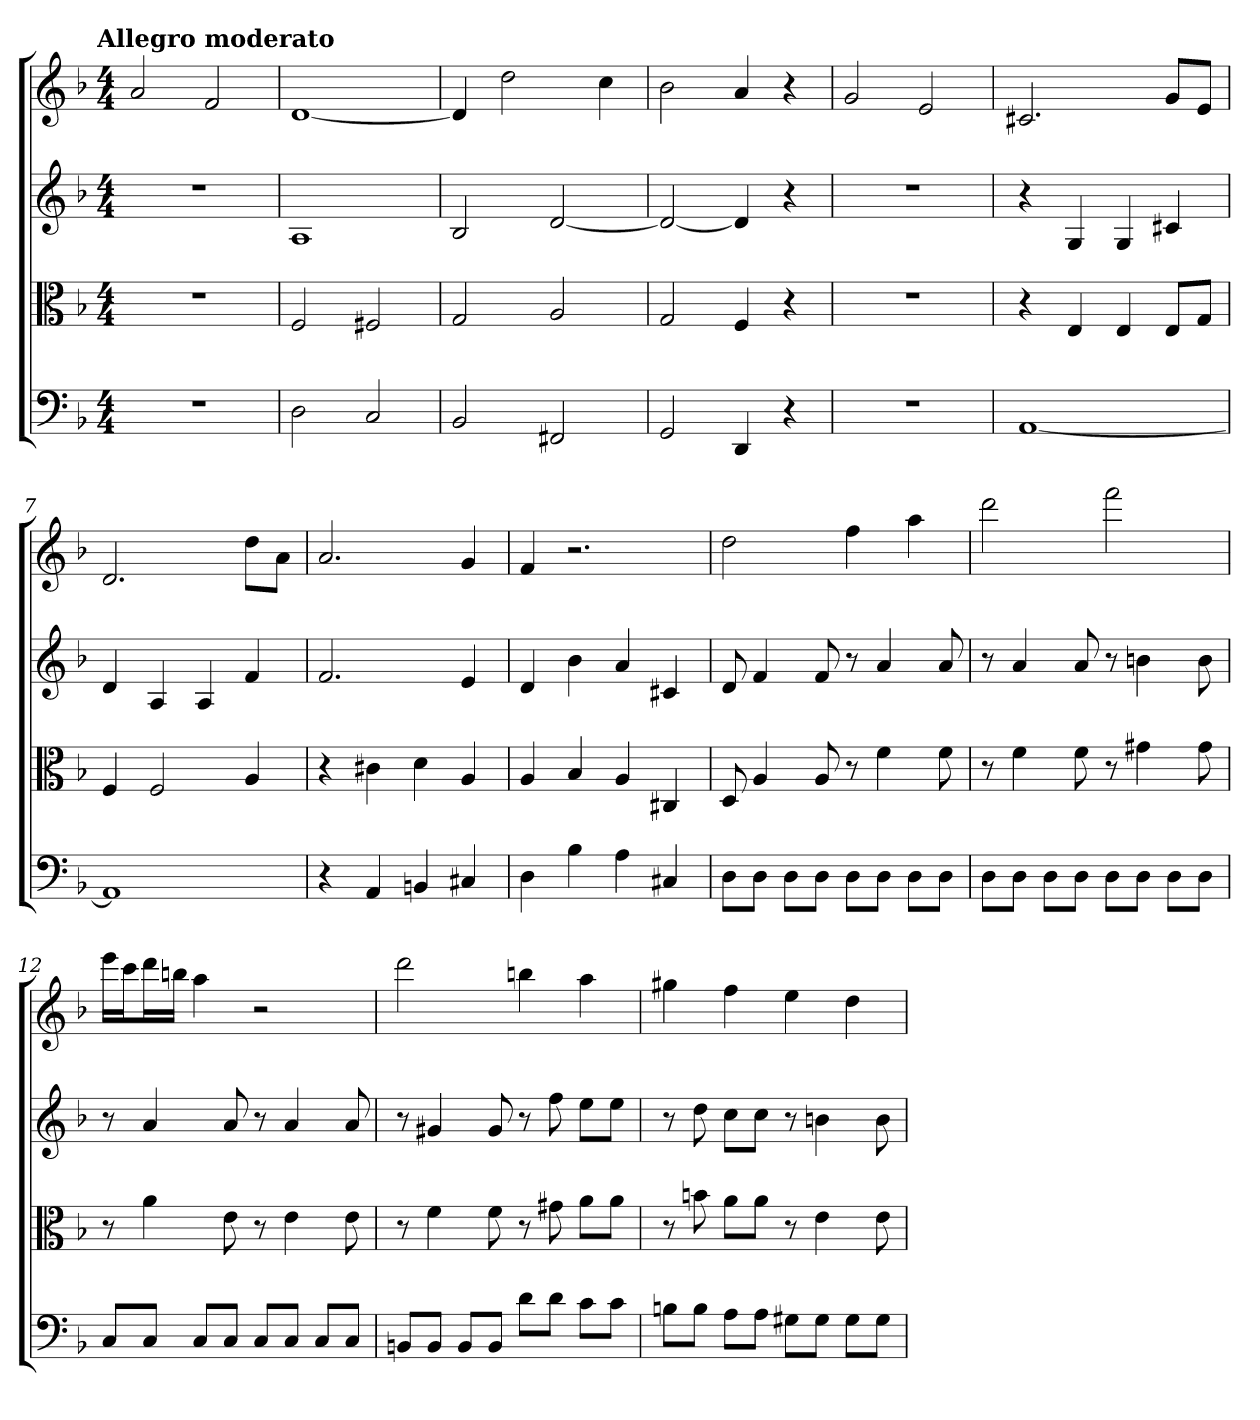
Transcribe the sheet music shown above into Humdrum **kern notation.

**kern	**kern	**kern	**kern
*part4	*part3	*part2	*part1
*staff4	*staff3	*staff2	*staff1
*clefF4	*clefC3	*clefG2	*clefG2
*k[b-]	*k[b-]	*k[b-]	*k[b-]
*d:	*d:	*d:	*d:
!!LO:TX:omd:t=Allegro moderato
*M4/4	*M4/4	*M4/4	*M4/4
*MM128	*MM128	*MM128	*MM128
=	=	=	=
1r	1r	1r	2a
.	.	.	2f
=2	=2	=2	=2
2D	2F	1A	[1d
2C	2F#X	.	.
=3	=3	=3	=3
2BB-	2G	2B-	4d]
.	.	.	2dd
2FF#X	2A	[2d	.
.	.	.	4cc
=4	=4	=4	=4
2GG	2G	2d_	2b-
4DD	4F	4d]	4a
4r	4r	4r	4r
=5	=5	=5	=5
1r	1r	1r	2g
.	.	.	2e
=6	=6	=6	=6
[1AA	4r	4r	2.c#X
.	4E	4G	.
.	4E	4G	.
.	8E/L	4c#X	8g/L
.	8G/J	.	8e/J
=7	=7	=7	=7
1AA]	4F	4d	2.d
.	2F	4A	.
.	.	4A	.
.	4A	4f	8dd\L
.	.	.	8a\J
=8	=8	=8	=8
4r	4r	2.f	2.a
4AA	4c#X	.	.
4BBn	4d	.	.
4C#X	4A	4e	4g
=9	=9	=9	=9
4D	4A	4d	4f
4B-	4B-	4b-	2.r
4A	4A	4a	.
4C#X	4C#X	4c#X	.
=10	=10	=10	=10
8D\L	8D	8d	2dd
8D\J	4A	4f	.
8D\L	.	.	.
8D\J	8A	8f	.
8D\L	8r	8r	4ff
8D\J	4f	4a	.
8D\L	.	.	4aa
8D\J	8f	8a	.
=11	=11	=11	=11
8D\L	8r	8r	2ddd
8D\J	4f	4a	.
8D\L	.	.	.
8D\J	8f	8a	.
8D\L	8r	8r	2fff
8D\J	4g#X	4bn	.
8D\L	.	.	.
8D\J	8g#	8b	.
=12	=12	=12	=12
8C/L	8r	8r	16eee\LL
.	.	.	16ccc\J
8C/J	4a	4a	16ddd\L
.	.	.	16bbn\JJ
8C/L	.	.	4aa
8C/J	8e	8a	.
8C/L	8r	8r	2r
8C/J	4e	4a	.
8C/L	.	.	.
8C/J	8e	8a	.
=13	=13	=13	=13
8BBn/L	8r	8r	2ddd
8BB/J	4f	4g#X	.
8BB/L	.	.	.
8BB/J	8f	8g#	.
8d\L	8r	8r	4bbn
8d\J	8g#X	8ff	.
8c\L	8a\L	8ee\L	4aa
8c\J	8a\J	8ee\J	.
=14	=14	=14	=14
8Bn\L	8r	8r	4gg#X
8B\J	8bn	8dd	.
8A\L	8a\L	8cc\L	4ff
8A\J	8a\J	8cc\J	.
8G#X\L	8r	8r	4ee
8G#\J	4e	4bn	.
8G#\L	.	.	4dd
8G#\J	8e	8b	.
=	=	=	=
*-	*-	*-	*-
